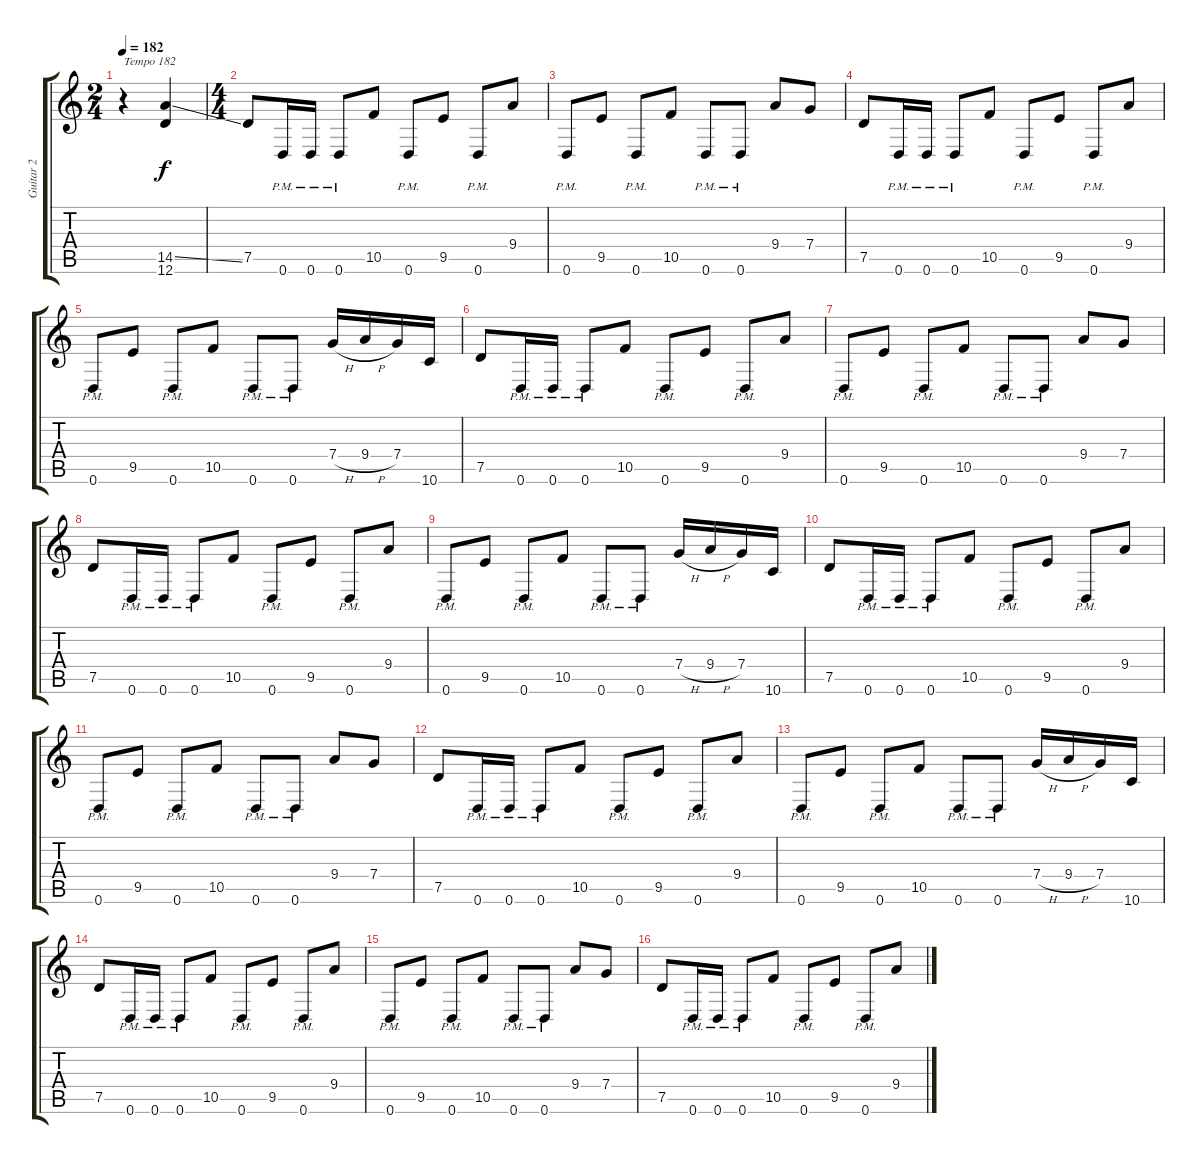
\track ("Guitar 2" "Guitar 2") {instrument distortionguitar}
\staff {score tabs}
\tuning (D4 A3 F3 C3 G2 D2) {hide}
\ts (2 4)
\tempo 182
\clef g2
\ks c
r.4{txt "Tempo 182" dy f instrument distortionguitar} (14.5{ss} 12.6).4 |
\ts (4 4)
7.5.8 0.6{pm}.16 0.6{pm}.16 0.6{pm}.8 10.5.8 0.6{pm}.8 9.5.8 0.6{pm}.8 9.4.8 |
0.6{pm}.8 9.5.8 0.6{pm}.8 10.5.8 0.6{pm}.8 0.6{pm}.8 9.4.8 7.4.8 |
7.5.8 0.6{pm}.16 0.6{pm}.16 0.6{pm}.8 10.5.8 0.6{pm}.8 9.5.8 0.6{pm}.8 9.4.8 |
0.6{pm}.8 9.5.8 0.6{pm}.8 10.5.8 0.6{pm}.8 0.6{pm}.8 7.4{h}.16 9.4{h}.16 7.4.16 10.6.16 |
7.5.8 0.6{pm}.16 0.6{pm}.16 0.6{pm}.8 10.5.8 0.6{pm}.8 9.5.8 0.6{pm}.8 9.4.8 |
0.6{pm}.8 9.5.8 0.6{pm}.8 10.5.8 0.6{pm}.8 0.6{pm}.8 9.4.8 7.4.8 |
7.5.8 0.6{pm}.16 0.6{pm}.16 0.6{pm}.8 10.5.8 0.6{pm}.8 9.5.8 0.6{pm}.8 9.4.8 |
0.6{pm}.8 9.5.8 0.6{pm}.8 10.5.8 0.6{pm}.8 0.6{pm}.8 7.4{h}.16 9.4{h}.16 7.4.16 10.6.16 |
7.5.8 0.6{pm}.16 0.6{pm}.16 0.6{pm}.8 10.5.8 0.6{pm}.8 9.5.8 0.6{pm}.8 9.4.8 |
0.6{pm}.8 9.5.8 0.6{pm}.8 10.5.8 0.6{pm}.8 0.6{pm}.8 9.4.8 7.4.8 |
7.5.8 0.6{pm}.16 0.6{pm}.16 0.6{pm}.8 10.5.8 0.6{pm}.8 9.5.8 0.6{pm}.8 9.4.8 |
0.6{pm}.8 9.5.8 0.6{pm}.8 10.5.8 0.6{pm}.8 0.6{pm}.8 7.4{h}.16 9.4{h}.16 7.4.16 10.6.16 |
7.5.8 0.6{pm}.16 0.6{pm}.16 0.6{pm}.8 10.5.8 0.6{pm}.8 9.5.8 0.6{pm}.8 9.4.8 |
0.6{pm}.8 9.5.8 0.6{pm}.8 10.5.8 0.6{pm}.8 0.6{pm}.8 9.4.8 7.4.8 |
7.5.8 0.6{pm}.16 0.6{pm}.16 0.6{pm}.8 10.5.8 0.6{pm}.8 9.5.8 0.6{pm}.8 9.4.8
